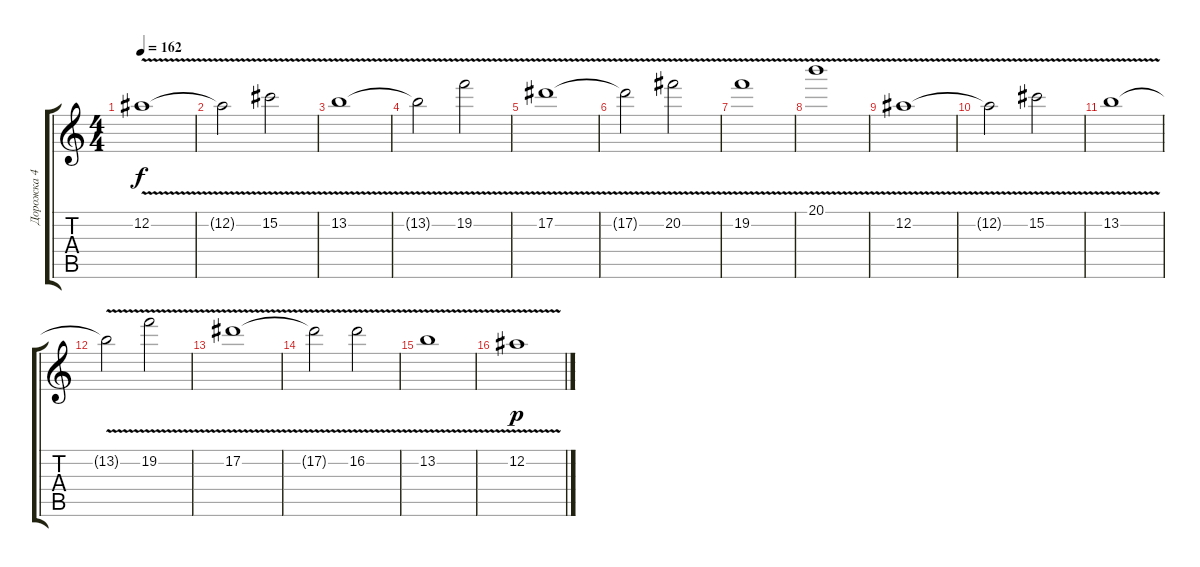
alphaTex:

\track ("Дорожка 4" "Дорожка 4") {instrument distortionguitar}
\staff {score tabs}
\tuning (Eb4 Bb3 Gb3 Db3 Ab2 Eb2) {hide}
\ts (4 4)
\tempo 162
\clef g2
\ks c
12.2{v}.1{dy f} |
12.2{t}.2 15.2{v}.2 |
13.2{v}.1 |
13.2{t}.2 19.2{v}.2 |
17.2{v}.1 |
17.2{t}.2 20.2{v}.2 |
19.2{v}.1 |
20.1{v}.1 |
12.2{v}.1 |
12.2{t}.2 15.2{v}.2 |
13.2{v}.1 |
13.2{t}.2 19.2{v}.2 |
17.2{v}.1 |
17.2{t}.2 16.2{v}.2 |
13.2{v}.1 |
12.2{v}.1{dy p}
